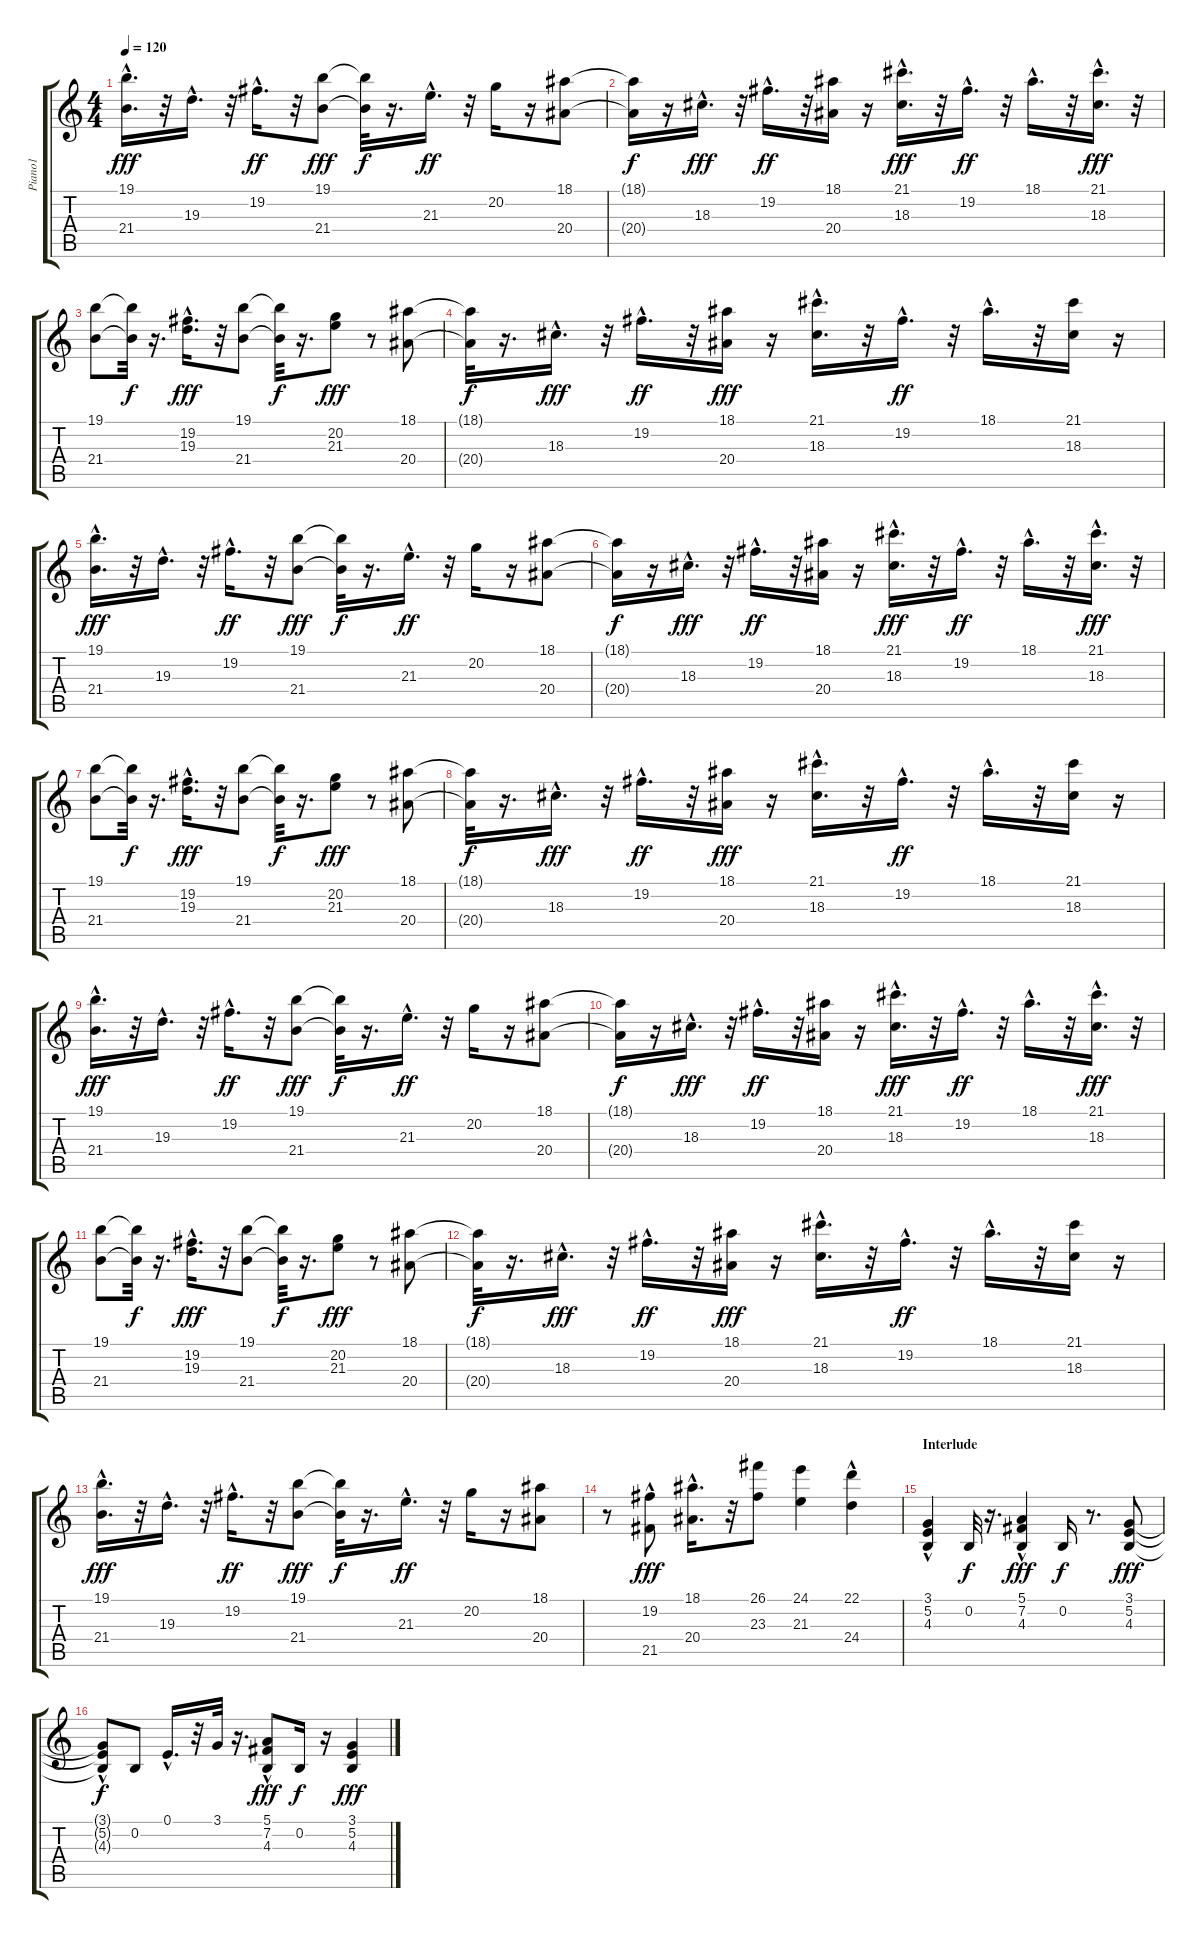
\track ("Piano1" "Piano1") {instrument brightacousticpiano}
\staff {score tabs}
\tuning (E4 B3 G3 D3 A2 E2) {hide}
\ts (4 4)
\tempo 120
\clef g2
\ks c
(19.1{hac} 21.4{hac}).16{d dy fff} r.32 19.3{hac}.16{d} r.32 19.2{hac}.16{d dy ff} r.32 (19.1 21.4).8{dy fff} (19.1{t} 21.4{t}).32{dy f} r.16{d} 21.3{hac}.16{d dy ff} r.32 20.2.16 r.16 (18.1 20.4).8 |
(18.1{t} 20.4{t}).16{dy f} r.16 18.3{hac}.16{d dy fff} r.32 19.2{hac}.16{d dy ff} r.32 (18.1 20.4).16 r.16 (21.1{hac} 18.3{hac}).16{d dy fff} r.32 19.2{hac}.16{d dy ff} r.32 18.1{hac}.16{d} r.32 (21.1{hac} 18.3{hac}).16{d dy fff} r.32 |
(19.1 21.4).8 (19.1{t} 21.4{t}).32{dy f} r.16{d} (19.2{hac} 19.3{hac}).16{d dy fff} r.32 (19.1 21.4).8 (19.1{t} 21.4{t}).32{dy f} r.16{d} (20.2 21.3).8{dy fff} r.8 (18.1 20.4).8 |
(18.1{t} 20.4{t}).32{dy f} r.16{d} 18.3{hac}.16{d dy fff} r.32 19.2{hac}.16{d dy ff} r.32 (18.1 20.4).16{dy fff} r.16 (21.1{hac} 18.3{hac}).16{d} r.32 19.2{hac}.16{d dy ff} r.32 18.1{hac}.16{d} r.32 (21.1 18.3).16 r.16 |
(19.1{hac} 21.4{hac}).16{d dy fff} r.32 19.3{hac}.16{d} r.32 19.2{hac}.16{d dy ff} r.32 (19.1 21.4).8{dy fff} (19.1{t} 21.4{t}).32{dy f} r.16{d} 21.3{hac}.16{d dy ff} r.32 20.2.16 r.16 (18.1 20.4).8 |
(18.1{t} 20.4{t}).16{dy f} r.16 18.3{hac}.16{d dy fff} r.32 19.2{hac}.16{d dy ff} r.32 (18.1 20.4).16 r.16 (21.1{hac} 18.3{hac}).16{d dy fff} r.32 19.2{hac}.16{d dy ff} r.32 18.1{hac}.16{d} r.32 (21.1{hac} 18.3{hac}).16{d dy fff} r.32 |
(19.1 21.4).8 (19.1{t} 21.4{t}).32{dy f} r.16{d} (19.2{hac} 19.3{hac}).16{d dy fff} r.32 (19.1 21.4).8 (19.1{t} 21.4{t}).32{dy f} r.16{d} (20.2 21.3).8{dy fff} r.8 (18.1 20.4).8 |
(18.1{t} 20.4{t}).32{dy f} r.16{d} 18.3{hac}.16{d dy fff} r.32 19.2{hac}.16{d dy ff} r.32 (18.1 20.4).16{dy fff} r.16 (21.1{hac} 18.3{hac}).16{d} r.32 19.2{hac}.16{d dy ff} r.32 18.1{hac}.16{d} r.32 (21.1 18.3).16 r.16 |
(19.1{hac} 21.4{hac}).16{d dy fff} r.32 19.3{hac}.16{d} r.32 19.2{hac}.16{d dy ff} r.32 (19.1 21.4).8{dy fff} (19.1{t} 21.4{t}).32{dy f} r.16{d} 21.3{hac}.16{d dy ff} r.32 20.2.16 r.16 (18.1 20.4).8 |
(18.1{t} 20.4{t}).16{dy f} r.16 18.3{hac}.16{d dy fff} r.32 19.2{hac}.16{d dy ff} r.32 (18.1 20.4).16 r.16 (21.1{hac} 18.3{hac}).16{d dy fff} r.32 19.2{hac}.16{d dy ff} r.32 18.1{hac}.16{d} r.32 (21.1{hac} 18.3{hac}).16{d dy fff} r.32 |
(19.1 21.4).8 (19.1{t} 21.4{t}).32{dy f} r.16{d} (19.2{hac} 19.3{hac}).16{d dy fff} r.32 (19.1 21.4).8 (19.1{t} 21.4{t}).32{dy f} r.16{d} (20.2 21.3).8{dy fff} r.8 (18.1 20.4).8 |
(18.1{t} 20.4{t}).32{dy f} r.16{d} 18.3{hac}.16{d dy fff} r.32 19.2{hac}.16{d dy ff} r.32 (18.1 20.4).16{dy fff} r.16 (21.1{hac} 18.3{hac}).16{d} r.32 19.2{hac}.16{d dy ff} r.32 18.1{hac}.16{d} r.32 (21.1 18.3).16 r.16 |
(19.1{hac} 21.4{hac}).16{d dy fff} r.32 19.3{hac}.16{d} r.32 19.2{hac}.16{d dy ff} r.32 (19.1 21.4).8{dy fff} (19.1{t} 21.4{t}).32{dy f} r.16{d} 21.3{hac}.16{d dy ff} r.32 20.2.16 r.16 (18.1 20.4).8 |
r.8 (19.2{hac} 21.5).8{dy fff} (18.1{hac} 20.4{hac}).16{d} r.32 (26.1 23.3).8 (24.1 21.3).4 (22.1 24.4{hac}).4 |
\section ("" "Interlude")
(3.1 5.2 4.3{hac}).4 0.2.32{dy f} r.16{d} (5.1 7.2 4.3{hac}).4{dy fff} 0.2.16{dy f} r.8{d} (3.1 5.2 4.3).8{dy fff} |
(3.1{t} 5.2{t} 4.3{hac t}).8{dy f} 0.2.8 0.1{hac}.16{d} r.32 3.1.32 r.16{d} (5.1 7.2 4.3{hac}).8{dy fff} 0.2.16{dy f} r.16 (3.1 5.2 4.3).4{dy fff}
